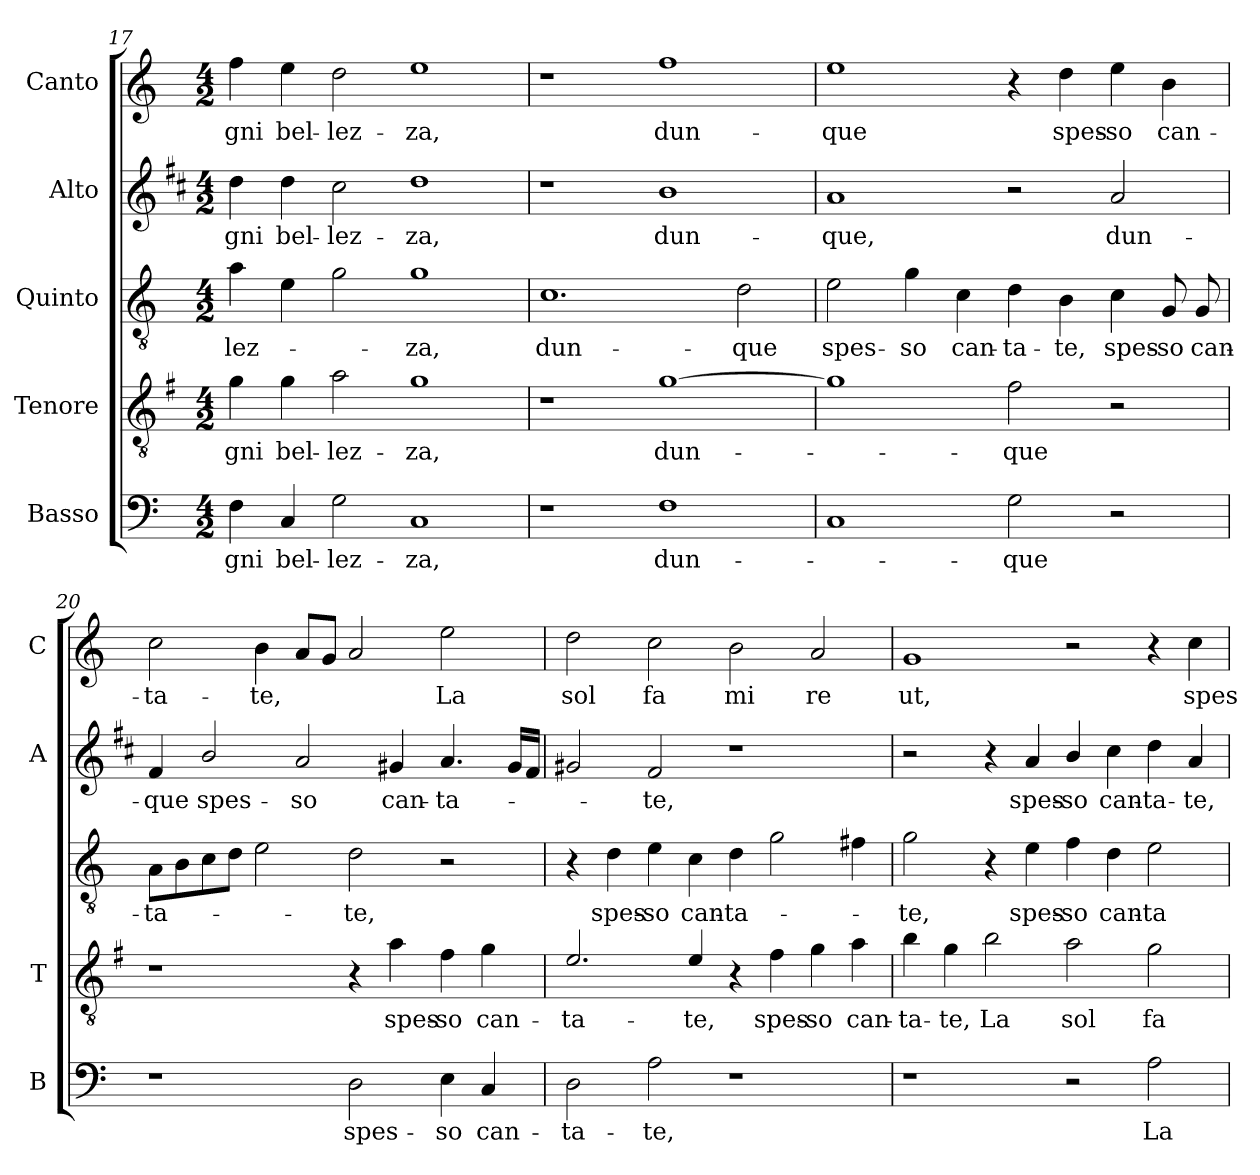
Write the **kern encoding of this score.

**kern	**text	**kern	**text	**kern	**text	**kern	**text	**kern	**text
*part5	*part5	*part4	*part4	*part3	*part3	*part2	*part2	*part1	*part1
*staff5	*staff5	*staff4	*staff4	*staff3	*staff3	*staff2	*staff2	*staff1	*staff1
*I"Basso	*	*I"Tenore	*	*I"Quinto	*	*I"Alto	*	*I"Canto	*
*I'B	*	*I'T	*	*	*	*I'A	*	*I'C	*
*clefF4	*	*clefGv2	*	*clefGv2	*	*clefG2	*	*clefG2	*
*	*	*ITrd4c7	*	*	*	*ITrd1c2	*	*	*
*k[]	*	*k[]	*	*k[]	*	*k[]	*	*k[]	*
*C:	*	*C:	*	*C:	*	*C:	*	*C:	*
*M4/2	*	*M4/2	*	*M4/2	*	*M4/2	*	*M4/2	*
=17	=17	=17	=17	=17	=17	=17	=17	=17	=17
!	!LO:LY:b	!	!LO:LY:b	!	!LO:LY:b	!	!LO:LY:b	!	!LO:LY:b
4F\	-gni	4c\	-gni	4a\	-lez-	4cc\	-gni	4ff\	-gni
!	!LO:LY:b	!	!LO:LY:b	!	!	!	!LO:LY:b	!	!LO:LY:b
4C/	bel-	4c\	bel-	4e\	.	4cc\	bel-	4ee\	bel-
!	!LO:LY:b	!	!LO:LY:b	!	!	!	!LO:LY:b	!	!LO:LY:b
2G\	-lez-	2d\	-lez-	2g\	.	2b\	-lez-	2dd\	-lez-
!	!LO:LY:b	!	!LO:LY:b	!	!LO:LY:b	!	!LO:LY:b	!	!LO:LY:b
1C	-za,	1c	-za,	1g	-za,	1cc	-za,	1ee	-za,
=18	=18	=18	=18	=18	=18	=18	=18	=18	=18
!	!	!	!	!	!LO:LY:b	!	!	!	!
1r	.	1r	.	1.c	dun-	1r	.	1r	.
!	!LO:LY:b	!	!LO:LY:b	!	!	!	!LO:LY:b	!	!LO:LY:b
1F	dun-	[1c	dun-	.	.	1a	dun-	1ff	dun-
!	!	!	!	!	!LO:LY:b	!	!	!	!
.	.	.	.	2d\	-que	.	.	.	.
=19	=19	=19	=19	=19	=19	=19	=19	=19	=19
!	!	!	!	!	!LO:LY:b	!	!LO:LY:b	!	!LO:LY:b
1C	.	1c]	.	2e\	spes-	1g	-que,	1ee	-que
!	!	!	!	!	!LO:LY:b	!	!	!	!
.	.	.	.	4g\	-so	.	.	.	.
!	!	!	!	!	!LO:LY:b	!	!	!	!
.	.	.	.	4c\	can-	.	.	.	.
!	!LO:LY:b	!	!LO:LY:b	!	!LO:LY:b	!	!	!	!
2G\	-que	2B\	-que	4d\	-ta-	2r	.	4r	.
!	!	!	!	!	!LO:LY:b	!	!	!	!LO:LY:b
.	.	.	.	4B\	-te,	.	.	4dd\	spes-
!	!	!	!	!	!LO:LY:b	!	!LO:LY:b	!	!LO:LY:b
2r	.	2r	.	4c\	spes-	2g/	dun-	4ee\	-so
!	!	!	!	!	!LO:LY:b	!	!	!	!LO:LY:b
.	.	.	.	8G/	-so	.	.	4b\	can-
!	!	!	!	!	!LO:LY:b	!	!	!	!
.	.	.	.	8G/	can-	.	.	.	.
!!LO:LB:g=z
=20	=20	=20	=20	=20	=20	=20	=20	=20	=20
!	!	!	!	!	!LO:LY:b	!	!LO:LY:b	!	!LO:LY:b
1r	.	1r	.	8A\L	-ta-	4e/	-que	2cc\	-ta-
.	.	.	.	8B\	.	.	.	.	.
!	!	!	!	!	!	!	!LO:LY:b	!	!
.	.	.	.	8c\	.	2a/	spes-	.	.
.	.	.	.	8d\J	.	.	.	.	.
!	!	!	!	!	!	!	!	!	!LO:LY:b
.	.	.	.	2e\	.	.	.	4b\	-te,
!	!	!	!	!	!	!	!LO:LY:b	!	!
.	.	.	.	.	.	2g/	-so	8a/L	.
.	.	.	.	.	.	.	.	8g/J	.
!	!LO:LY:b	!	!	!	!LO:LY:b	!	!	!	!
2D\	spes-	4r	.	2d\	-te,	.	.	2a/	.
!	!	!	!LO:LY:b	!	!	!	!LO:LY:b	!	!
.	.	4d\	spes-	.	.	4f#X/	can-	.	.
!	!LO:LY:b	!	!LO:LY:b	!	!	!	!LO:LY:b	!	!LO:LY:b
4E\	-so	4B\	-so	2r	.	4.g/	-ta-	2ee\	La
!	!LO:LY:b	!	!LO:LY:b	!	!	!	!	!	!
4C/	can-	4c\	can-	.	.	.	.	.	.
.	.	.	.	.	.	16f#/LL	.	.	.
.	.	.	.	.	.	16e/JJ	.	.	.
=21	=21	=21	=21	=21	=21	=21	=21	=21	=21
!	!LO:LY:b	!	!LO:LY:b	!	!	!	!	!	!LO:LY:b
2D\	-ta-	2.A/	-ta-	4r	.	2f#X/	.	2dd\	sol
!	!	!	!	!	!LO:LY:b	!	!	!	!
.	.	.	.	4d\	spes-	.	.	.	.
!	!LO:LY:b	!	!	!	!LO:LY:b	!	!LO:LY:b	!	!LO:LY:b
2A\	-te,	.	.	4e\	-so	2e/	-te,	2cc\	fa
!	!	!	!LO:LY:b	!	!LO:LY:b	!	!	!	!
.	.	4A/	-te,	4c\	can-	.	.	.	.
!	!	!	!	!	!LO:LY:b	!	!	!	!LO:LY:b
1r	.	4r	.	4d\	-ta-	1r	.	2b\	mi
!	!	!	!LO:LY:b	!	!	!	!	!	!
.	.	4B\	spes-	2g\	.	.	.	.	.
!	!	!	!LO:LY:b	!	!	!	!	!	!LO:LY:b
.	.	4c\	-so	.	.	.	.	2a/	re
!	!	!	!LO:LY:b	!	!	!	!	!	!
.	.	4d\	can-	4f#X\	.	.	.	.	.
=22	=22	=22	=22	=22	=22	=22	=22	=22	=22
!	!	!	!LO:LY:b	!	!LO:LY:b	!	!	!	!LO:LY:b
1r	.	4e\	-ta-	2g\	-te,	2r	.	1g	ut,
!	!	!	!LO:LY:b	!	!	!	!	!	!
.	.	4c\	-te,	.	.	.	.	.	.
!	!	!	!LO:LY:b	!	!	!	!	!	!
.	.	2e\	La	4r	.	4r	.	.	.
!	!	!	!	!	!LO:LY:b	!	!LO:LY:b	!	!
.	.	.	.	4e\	spes-	4g/	spes-	.	.
!	!	!	!LO:LY:b	!	!LO:LY:b	!	!LO:LY:b	!	!
2r	.	2d\	sol	4f\	-so	4a/	-so	2r	.
!	!	!	!	!	!LO:LY:b	!	!LO:LY:b	!	!
.	.	.	.	4d\	can-	4b\	can-	.	.
!	!LO:LY:b	!	!LO:LY:b	!	!LO:LY:b	!	!LO:LY:b	!	!
2A\	La	2c\	fa	2e\	-ta-	4cc\	-ta-	4r	.
!	!	!	!	!	!	!	!LO:LY:b	!	!LO:LY:b
.	.	.	.	.	.	4g/	-te,	4cc\	spes-
=	=	=	=	=	=	=	=	=	=
*-	*-	*-	*-	*-	*-	*-	*-	*-	*-
